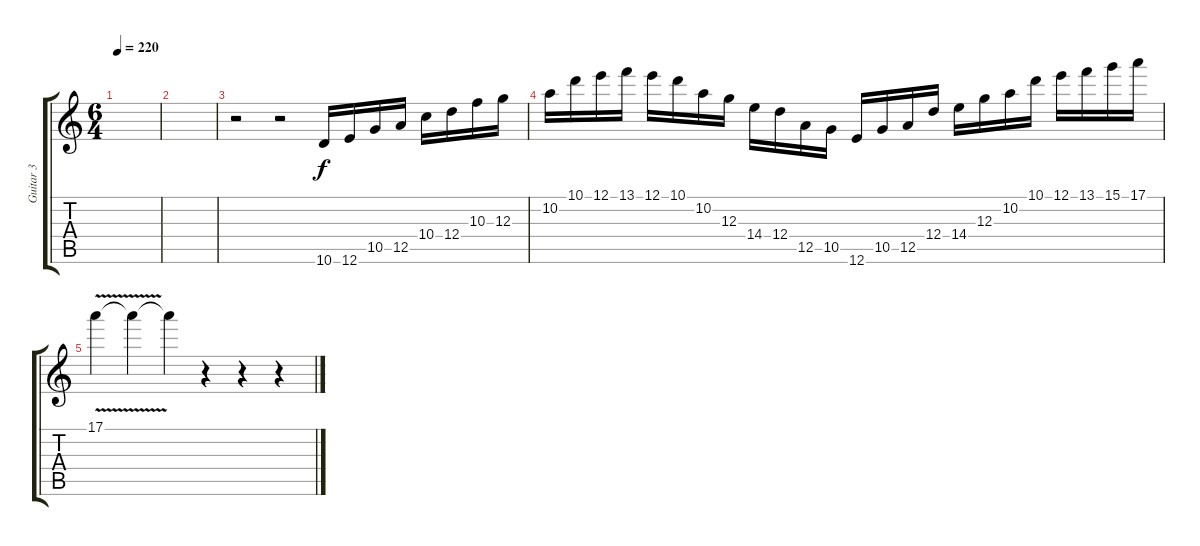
\track ("Guitar 3" "Guitar 3") {instrument distortionguitar}
\staff {score tabs}
\tuning (E4 B3 G3 D3 A2 E2) {hide}
\ts (6 4)
\tempo 220
\clef g2
\ks c
|
|
r.2 r.2 10.6.16 12.6.16 10.5.16 12.5.16 10.4.16 12.4.16 10.3.16 12.3.16 |
10.2.16 10.1.16 12.1.16 13.1.16 12.1.16 10.1.16 10.2.16 12.3.16 14.4.16 12.4.16 12.5.16 10.5.16 12.6.16 10.5.16 12.5.16 12.4.16 14.4.16 12.3.16 10.2.16 10.1.16 12.1.16 13.1.16 15.1.16 17.1.16 |
17.1{v}.4 17.1{t}.4 17.1{t}.4 r.4 r.4 r.4
